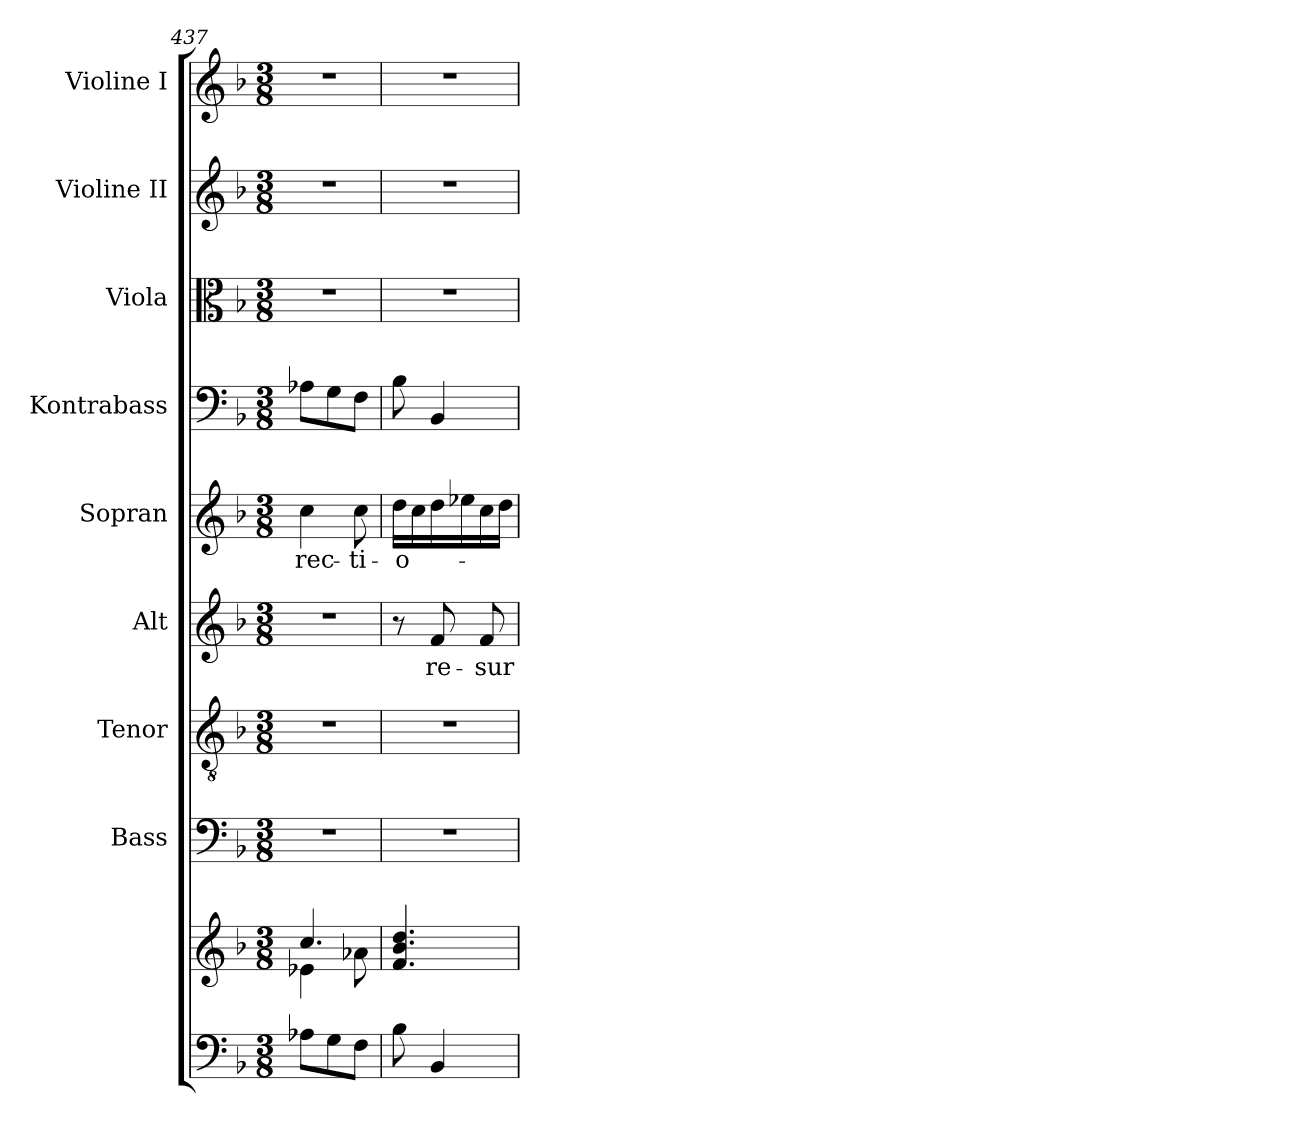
**kern	**kern	**kern	**kern	**kern	**text	**kern	**text	**kern	**kern	**kern	**kern
*part9	*part9	*part8	*part7	*part6	*part6	*part5	*part5	*part4	*part3	*part2	*part1
*staff10	*staff9	*staff8	*staff7	*staff6	*staff6	*staff5	*staff5	*staff4	*staff3	*staff2	*staff1
*	*	*I"Bass	*I"Tenor	*I"Alt	*	*I"Sopran	*	*I"Kontrabass	*I"Viola	*I"Violine II	*I"Violine I
*	*	*I'B.	*I'T.	*I'A.	*	*I'S.	*	*I'Kb.	*I'Vla.	*I'Vl. II	*I'Vl. I
*clefF4	*clefG2	*clefF4	*clefGv2	*clefG2	*	*clefG2	*	*clefF4	*clefC3	*clefG2	*clefG2
*	*	*	*	*	*	*	*	*ITrd7c12	*	*	*
*k[b-]	*k[b-]	*k[b-]	*k[b-]	*k[b-]	*	*k[b-]	*	*k[b-]	*k[b-]	*k[b-]	*k[b-]
*F:	*F:	*F:	*F:	*F:	*	*F:	*	*F:	*F:	*F:	*F:
*M3/8	*M3/8	*M3/8	*M3/8	*M3/8	*	*M3/8	*	*M3/8	*M3/8	*M3/8	*M3/8
=437	=437	=437	=437	=437	=437	=437	=437	=437	=437	=437	=437
*	*^	*	*	*	*	*	*	*	*	*	*
!	!	!	!	!	!	!	!	!LO:LY:b	!	!	!	!
8A-X\L	4.cc/	4e-X\	4.r	4.r	4.r	.	4cc\	-rec-	8AA-X\L	4.r	4.r	4.r
8G\	.	.	.	.	.	.	.	.	8GG\	.	.	.
!	!	!	!	!	!	!	!	!LO:LY:b	!	!	!	!
8F\J	.	8a-X\	.	.	.	.	8cc\	-ti-	8FF\J	.	.	.
!!LO:PB:g=z
=438	=438	=438	=438	=438	=438	=438	=438	=438	=438	=438	=438	=438
!	!	!	!	!	!	!	!	!LO:LY:b	!	!	!	!
*	*v	*v	*	*	*	*	*	*	*	*	*	*
8B-\	4.f/ 4.b-/ 4.dd/	4.r	4.r	8r	.	16dd\LL	-o-	8BB-\	4.r	4.r	4.r
.	.	.	.	.	.	16cc\	.	.	.	.	.
!	!	!	!	!	!LO:LY:b	!	!	!	!	!	!
4BB-/	.	.	.	8f/	re-	16dd\	.	4BBB-/	.	.	.
.	.	.	.	.	.	16ee-X\	.	.	.	.	.
!	!	!	!	!	!LO:LY:b	!	!	!	!	!	!
.	.	.	.	8f/	-sur-	16cc\	.	.	.	.	.
.	.	.	.	.	.	16dd\JJ	.	.	.	.	.
=	=	=	=	=	=	=	=	=	=	=	=
*-	*-	*-	*-	*-	*-	*-	*-	*-	*-	*-	*-
